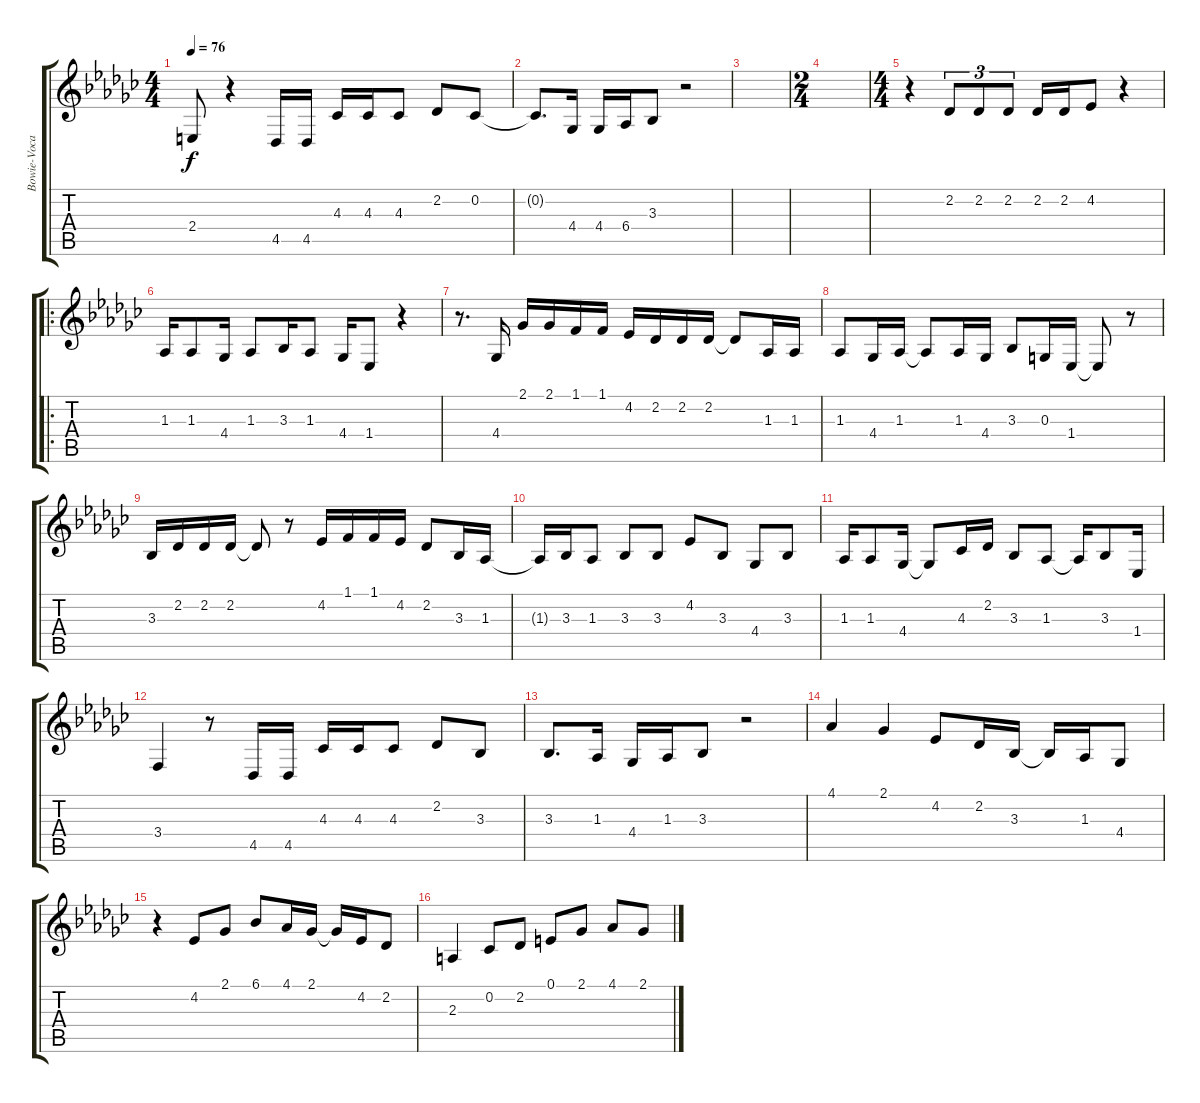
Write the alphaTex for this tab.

\track ("Bowie-Vocals" "Bowie-Voca") {instrument altosax}
\staff {score tabs}
\tuning (E4 B3 G3 D3 A2 E2) {hide}
\ts (4 4)
\tempo 76
\clef g2
\ks gb
2.4{t}.8{dy f} r.4 4.5.16 4.5.16 4.3.16 4.3.16 4.3.8 2.2.8 0.2.8 |
0.2{t}.8{d} 4.4.16 4.4.16 6.4.16 3.3.8 r.2 |
|
\ts (2 4)
|
\ts (4 4)
r.4 2.2.8{tu (3 2)} 2.2.8{tu (3 2)} 2.2.8{tu (3 2)} 2.2.16 2.2.16 4.2.8 r.4 |
\ro
1.3.16 1.3.8 4.4.16 1.3.8 3.3.16 1.3.8 4.4.16 1.4.8 r.4 |
r.8{d} 4.4.16 2.1.16 2.1.16 1.1.16 1.1.16 4.2.16 2.2.16 2.2.16 2.2.16 2.2{t}.8 1.3.16 1.3.16 |
1.3.8 4.4.16 1.3.16 1.3{t}.8 1.3.16 4.4.16 3.3.8 0.3.16 1.4.16 1.4{t}.8 r.8 |
3.3.16 2.2.16 2.2.16 2.2.16 2.2{t}.8 r.8 4.2.16 1.1.16 1.1.16 4.2.16 2.2.8 3.3.16 1.3.16 |
1.3{t}.16 3.3.16 1.3.8 3.3.8 3.3.8 4.2.8 3.3.8 4.4.8 3.3.8 |
1.3.16 1.3.8 4.4.16 4.4{t}.8 4.3.16 2.2.16 3.3.8 1.3.8 1.3{t}.16 3.3.8 1.4.16 |
3.4.4 r.8 4.5.16 4.5.16 4.3.16 4.3.16 4.3.8 2.2.8 3.3.8 |
3.3.8{d} 1.3.16 4.4.16 1.3.16 3.3.8 r.2 |
4.1.4 2.1.4 4.2.8 2.2.16 3.3.16 3.3{t}.16 1.3.16 4.4.8 |
r.4 4.2.8 2.1.8 6.1.8 4.1.16 2.1.16 2.1{t}.16 4.2.16 2.2.8 |
2.3.4 0.2.8 2.2.8 0.1.8 2.1.8 4.1.8 2.1.8
